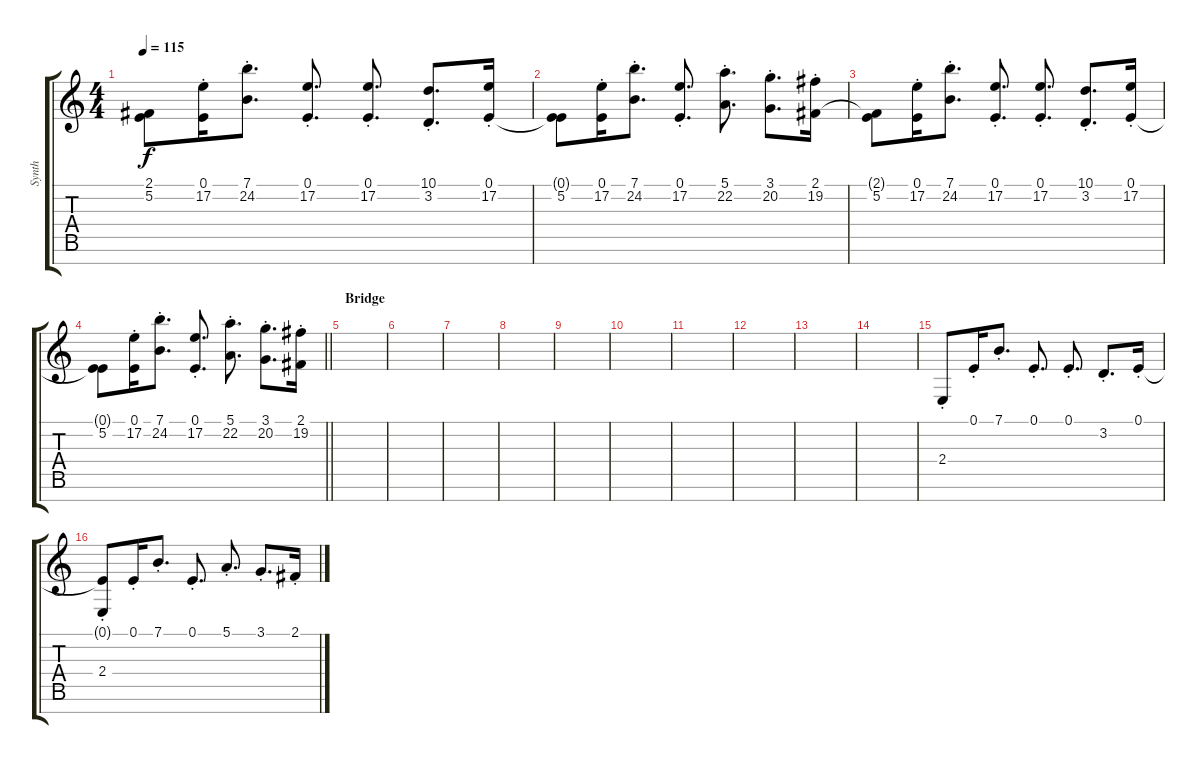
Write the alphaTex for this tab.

\track ("Synth" "Synth") {instrument fx4atmosphere}
\staff {score tabs}
\tuning (E4 B3 G3 D3 A2 E2 B1) {hide}
\ts (4 4)
\tempo 115
\clef g2
\ks c
(2.1{t} 5.2).8{dy f} (0.1 17.2{st}).16 (7.1 24.2{st}).8{d} (0.1 17.2{st}).8{d} (0.1 17.2{st}).8{d} (10.1 3.2{st}).8{d} (0.1 17.2{st}).16 |
(0.1{t} 5.2).8 (0.1 17.2{st}).16 (7.1 24.2{st}).8{d} (0.1 17.2{st}).8{d} (5.1 22.2{st}).8{d} (3.1 20.2{st}).8{d} (2.1 19.2{st}).16 |
(2.1{t} 5.2).8 (0.1 17.2{st}).16 (7.1 24.2{st}).8{d} (0.1 17.2{st}).8{d} (0.1 17.2{st}).8{d} (10.1 3.2{st}).8{d} (0.1 17.2{st}).16 |
\barLineRight lightlight
(0.1{t} 5.2).8 (0.1 17.2{st}).16 (7.1 24.2{st}).8{d} (0.1 17.2{st}).8{d} (5.1 22.2{st}).8{d} (3.1 20.2{st}).8{d} (2.1 19.2{st}).16 |
\section ("" "Bridge")
|
|
|
|
|
|
|
|
|
|
2.4{st}.8{volume 10} 0.1{st}.16 7.1{st}.8{d} 0.1{st}.8{d} 0.1{st}.8{d} 3.2{st}.8{d} 0.1{st}.16 |
(0.1{t} 2.4{st}).8 0.1{st}.16 7.1{st}.8{d} 0.1{st}.8{d} 5.1{st}.8{d} 3.1{st}.8{d} 2.1{st}.16
